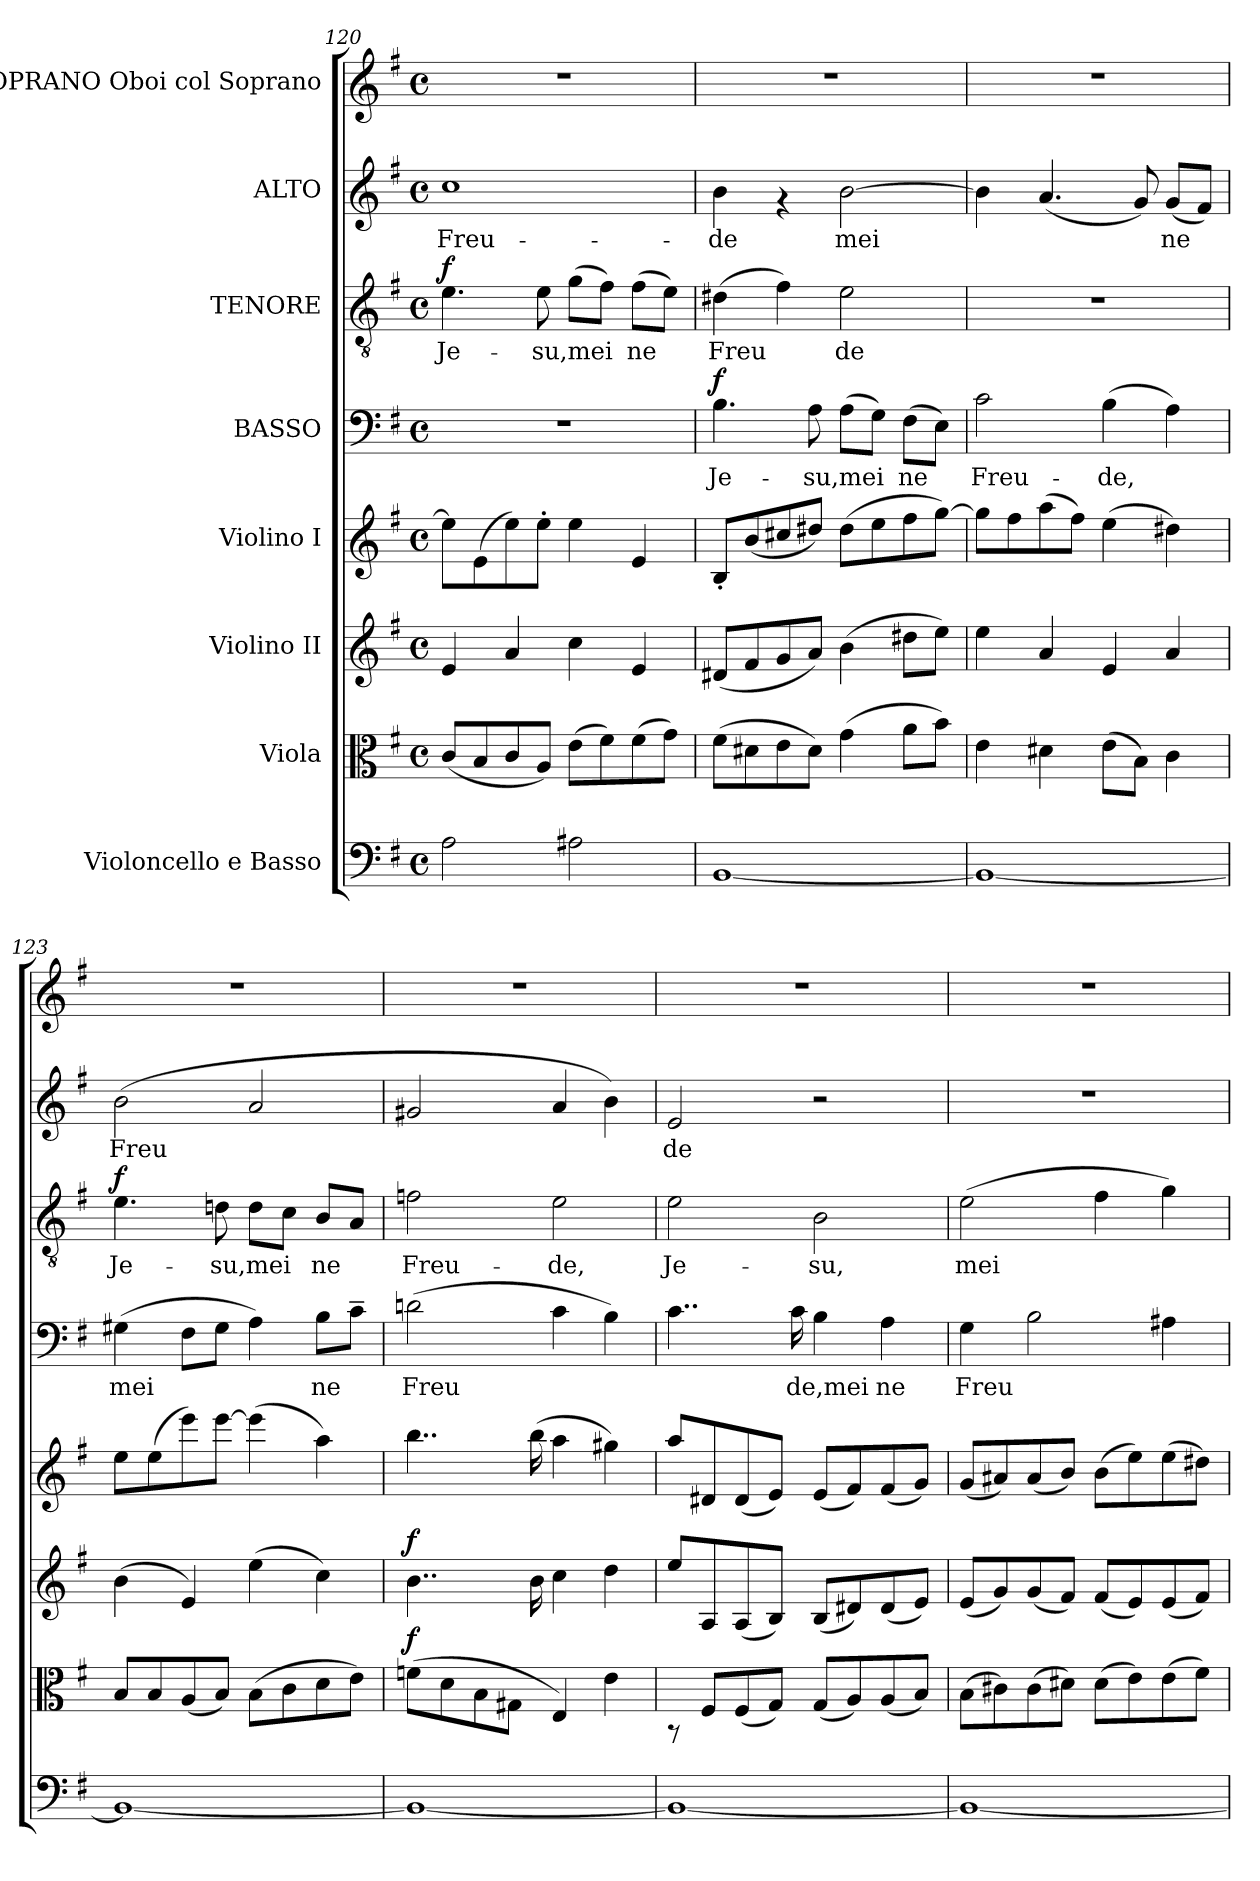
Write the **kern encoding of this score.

**kern	**kern	**dynam	**kern	**dynam	**kern	**kern	**text	**dynam	**kern	**text	**dynam	**kern	**text	**kern
*part8	*part7	*part7	*part6	*part6	*part5	*part4	*part4	*part4	*part3	*part3	*part3	*part2	*part2	*part1
*staff8	*staff7	*staff7	*staff6	*staff6	*staff5	*staff4	*staff4	*staff4	*staff3	*staff3	*staff3	*staff2	*staff2	*staff1
*I"Violoncello  e Basso	*I"Viola	*	*I"Violino II	*	*I"Violino I	*I"BASSO	*	*	*I"TENORE	*	*	*I"ALTO	*	*I"SOPRANO  Oboi col Soprano
*clefF4	*clefC3	*	*clefG2	*	*clefG2	*clefF4	*	*	*clefGv2	*	*	*clefG2	*	*clefG2
*k[f#]	*k[f#]	*	*k[f#]	*	*k[f#]	*k[f#]	*	*	*k[f#]	*	*	*k[f#]	*	*k[f#]
*G:	*G:	*	*G:	*	*G:	*G:	*	*	*G:	*	*	*G:	*	*G:
*M4/4	*M4/4	*	*M4/4	*	*M4/4	*M4/4	*	*	*M4/4	*	*	*M4/4	*	*M4/4
*met(c)	*met(c)	*	*met(c)	*	*met(c)	*met(c)	*	*	*met(c)	*	*	*met(c)	*	*met(c)
=120	=120	=120	=120	=120	=120	=120	=120	=120	=120	=120	=120	=120	=120	=120
!	!	!	!	!	!	!	!	!	!	!LO:LY:b:cj	!LO:DY:b	!	!LO:LY:b:cj	!
2A\	(<8c/L	.	4e/	.	8ee\L]	1r	.	.	4.e\	Je-	f	1cc	Freu-	1r
.	8B/	.	.	.	(>8e\	.	.	.	.	.	.	.	.	.
.	8c/	.	4a/	.	8ee\)	.	.	.	.	.	.	.	.	.
!	!	!	!	!	!	!	!	!	!	!LO:LY:b:cj	!	!	!	!
.	8A/J)	.	.	.	8ee'>\J	.	.	.	8e\	-su,mei-	.	.	.	.
!	!	!	!	!	!	!	!	!	!	!LO:LY:b:cj	!	!	!	!
2A#X\	(>8e\L	.	4cc\	.	4ee\	.	.	.	(>8g\L	--	.	.	.	.
!	!	!	!	!	!	!	!	!	!	!LO:LY:b:cj	!	!	!	!
.	8f#\)	.	.	.	.	.	.	.	8f#\J)	--	.	.	.	.
!	!	!	!	!	!	!	!	!	!	!LO:LY:b:cj	!	!	!	!
.	(>8f#\	.	4e/	.	4e/	.	.	.	(>8f#\L	-ne	.	.	.	.
!	!	!	!	!	!	!	!	!	!	!LO:LY:b:cj	!	!	!	!
.	8g\J)	.	.	.	.	.	.	.	8e\J)	.	.	.	.	.
=121	=121	=121	=121	=121	=121	=121	=121	=121	=121	=121	=121	=121	=121	=121
!	!	!	!	!	!	!	!LO:LY:b:cj	!LO:DY:b	!	!LO:LY:b:cj	!	!	!LO:LY:b:cj	!
[<1BB	(>8f#\L	.	(<8d#X/L	.	8B'</L	4.B\	Je-	f	(>4d#X\	Freu-	.	4b\	-de	1r
.	8d#X\	.	8f#/	.	(<8b/	.	.	.	.	.	.	.	.	.
!	!	!	!	!	!	!	!	!	!	!LO:LY:b:cj	!	!	!	!
.	8e\	.	8g/	.	8cc#X/	.	.	.	4f#\)	--	.	4rf	.	.
!	!	!	!	!	!	!	!LO:LY:b:cj	!	!	!	!	!	!	!
.	8d#\J)	.	8a/J)	.	8dd#X/J)	8A\	-su,mei-	.	.	.	.	.	.	.
!	!	!	!	!	!	!	!LO:LY:b:cj	!	!	!LO:LY:b:cj	!	!	!LO:LY:b:cj	!
.	(>4g\	.	(>4b\	.	(>8dd#\L	(>8A\L	--	.	2e\	-de	.	[>2b\	mei-	.
!	!	!	!	!	!	!	!LO:LY:b:cj	!	!	!	!	!	!	!
.	.	.	.	.	8ee\	8G\J)	--	.	.	.	.	.	.	.
!	!	!	!	!	!	!	!LO:LY:b:cj	!	!	!	!	!	!	!
.	8a\L	.	8dd#X\L	.	8ff#\	(>8F#\L	-ne	.	.	.	.	.	.	.
!	!	!	!	!	!	!	!LO:LY:b:cj	!	!	!	!	!	!	!
.	8b\J)	.	8ee\J)	.	[>8gg\J)	8E\J)	.	.	.	.	.	.	.	.
=122	=122	=122	=122	=122	=122	=122	=122	=122	=122	=122	=122	=122	=122	=122
!	!	!	!	!	!	!	!LO:LY:b:cj	!	!	!	!	!	!LO:LY:b:cj	!
1BB_>	4e\	.	4ee\	.	8gg\L]	2c\	Freu-	.	1r	.	.	4b\]	--	1r
.	.	.	.	.	8ff#\	.	.	.	.	.	.	.	.	.
!	!	!	!	!	!	!	!	!	!	!	!	!	!LO:LY:b:cj	!
.	4d#X\	.	4a/	.	(>8aa\	.	.	.	.	.	.	(<4.a/	--	.
.	.	.	.	.	8ff#\J)	.	.	.	.	.	.	.	.	.
!	!	!	!	!	!	!	!LO:LY:b:cj	!	!	!	!	!	!	!
.	(>8e\L	.	4e/	.	(>4ee\	(>4B\	-de,	.	.	.	.	.	.	.
!	!	!	!	!	!	!	!	!	!	!	!	!	!LO:LY:b:cj	!
.	8B\J)	.	.	.	.	.	.	.	.	.	.	8g/)	--	.
!	!	!	!	!	!	!	!LO:LY:b:cj	!	!	!	!	!	!LO:LY:b:cj	!
.	4c\	.	4a/	.	4dd#X\)	4A\)	.	.	.	.	.	(<8g/L	-ne	.
!	!	!	!	!	!	!	!	!	!	!	!	!	!LO:LY:b:cj	!
.	.	.	.	.	.	.	.	.	.	.	.	8f#/J)	.	.
!!LO:PB:g=z
=123	=123	=123	=123	=123	=123	=123	=123	=123	=123	=123	=123	=123	=123	=123
!	!	!	!	!	!	!	!LO:LY:b:cj	!	!	!LO:LY:b:cj	!LO:DY:b	!	!LO:LY:b:cj	!
1BB_<	8B/L	.	(>4b\	.	8ee\L	(>4G#X\	mei-	.	4.e\	Je-	f	(>2b\	Freu-	1r
.	8B/	.	.	.	(>8ee\	.	.	.	.	.	.	.	.	.
!	!	!	!	!	!	!	!LO:LY:b:cj	!	!	!	!	!	!	!
.	(<8A/	.	4e/)	.	8eee\)	8F#\L	--	.	.	.	.	.	.	.
!	!	!	!	!	!	!	!LO:LY:b:cj	!	!	!LO:LY:b:cj	!	!	!	!
.	8B/J)	.	.	.	[<8eee\J	8G#\J	--	.	8dn\	-su,mei-	.	.	.	.
!	!	!	!	!	!	!	!LO:LY:b:cj	!	!	!LO:LY:b:cj	!	!	!LO:LY:b:cj	!
.	(>8B\L	.	(>4ee\	.	(>4eee\]	4A\)	--	.	8d\L	--	.	2a/	-	.
!	!	!	!	!	!	!	!	!	!	!LO:LY:b:cj	!	!	!	!
.	8c\	.	.	.	.	.	.	.	8c\J	--	.	.	.	.
!	!	!	!	!	!	!	!LO:LY:b:cj	!	!	!LO:LY:b:cj	!	!	!	!
.	8d\	.	4cc\)	.	4aa\)	8B\L	-ne	.	8B/L	-ne	.	.	.	.
!	!	!	!	!	!	!	!LO:LY:b:cj	!	!	!LO:LY:b:cj	!	!	!	!
.	8e\J)	.	.	.	.	8c~>\J	.	.	8A/J	.	.	.	.	.
=124	=124	=124	=124	=124	=124	=124	=124	=124	=124	=124	=124	=124	=124	=124
!	!	!LO:DY:a	!	!LO:DY:a	!	!	!LO:LY:b:cj	!	!	!LO:LY:b:cj	!	!	!	!
1BB_<	(>8fn\L	f	4..b\	f	4..bb\	(>2dn\	Freu-	.	2fn\	Freu-	.	2g#X/	.	1r
.	8d\	.	.	.	.	.	.	.	.	.	.	.	.	.
.	8B\	.	.	.	.	.	.	.	.	.	.	.	.	.
.	8G#X\J	.	.	.	.	.	.	.	.	.	.	.	.	.
.	.	.	16b\	.	(<16bb\	.	.	.	.	.	.	.	.	.
!	!	!	!	!	!	!	!LO:LY:b:cj	!	!	!LO:LY:b:cj	!	!	!	!
.	4E/)	.	4cc\	.	4aa\	4c\	-	.	2e\	-de,	.	4a/	.	.
!	!	!	!	!	!	!	!LO:LY:b:cj	!	!	!	!	!	!	!
.	4e\	.	4dd\	.	4gg#X\)	4B\)	.	.	.	.	.	4b\)	.	.
=125	=125	=125	=125	=125	=125	=125	=125	=125	=125	=125	=125	=125	=125	=125
!	!	!	!	!	!	!	!LO:LY:b:cj	!	!	!LO:LY:b:cj	!	!	!LO:LY:b:cj	!
1BB_<	8rAA	.	8ee/L	.	8aa/L	4..c\	-	.	2e\	Je-	.	2e/	de	1r
.	8F#/L	.	8A/	.	8d#X/	.	.	.	.	.	.	.	.	.
.	(<8F#/	.	(>8A/	.	(<8d#/	.	.	.	.	.	.	.	.	.
.	8G/J)	.	8B/J)	.	8e/J)	.	.	.	.	.	.	.	.	.
!	!	!	!	!	!	!	!LO:LY:b:cj	!	!	!	!	!	!	!
.	.	.	.	.	.	16c\	-de,mei-	.	.	.	.	.	.	.
!	!	!	!	!	!	!	!LO:LY:b:cj	!	!	!LO:LY:b:cj	!	!	!	!
.	(<8G/L	.	(<8B/L	.	(<8e/L	4B\	--	.	2B\	-su,	.	2r	.	.
.	8A/)	.	8d#X/)	.	8f#/)	.	.	.	.	.	.	.	.	.
!	!	!	!	!	!	!	!LO:LY:b:cj	!	!	!	!	!	!	!
.	(<8A/	.	(<8d#/	.	(<8f#/	4A\	-ne	.	.	.	.	.	.	.
.	8B/J)	.	8e/J)	.	8g/J)	.	.	.	.	.	.	.	.	.
=126	=126	=126	=126	=126	=126	=126	=126	=126	=126	=126	=126	=126	=126	=126
!	!	!	!	!	!	!	!LO:LY:b:cj	!	!	!LO:LY:b:cj	!	!	!	!
1BB_<	(>8B\L	.	(<8e/L	.	(<8g/L	4G\	Freu-	.	(>2e\	mei-	.	1r	.	1r
.	8c#X\)	.	8g/)	.	8a#X/)	.	.	.	.	.	.	.	.	.
!	!	!	!	!	!	!	!LO:LY:b:cj	!	!	!	!	!	!	!
.	(>8c#\	.	(<8g/	.	(<8a#/	2B\	-	.	.	.	.	.	.	.
.	8d#X\J)	.	8f#/J)	.	8b/J)	.	.	.	.	.	.	.	.	.
!	!	!	!	!	!	!	!	!	!	!LO:LY:b:cj	!	!	!	!
.	(>8d#\L	.	(<8f#/L	.	(>8b\L	.	.	.	4f#\	-	.	.	.	.
.	8e\)	.	8e/)	.	8ee\)	.	.	.	.	.	.	.	.	.
!	!	!	!	!	!	!	!LO:LY:b:cj	!	!	!LO:LY:b:cj	!	!	!	!
.	(>8e\	.	(<8e/	.	(>8ee\	4A#X\	.	.	4g\)	.	.	.	.	.
.	8f#\J)	.	8f#/J)	.	8dd#X\J)	.	.	.	.	.	.	.	.	.
=	=	=	=	=	=	=	=	=	=	=	=	=	=	=
*-	*-	*-	*-	*-	*-	*-	*-	*-	*-	*-	*-	*-	*-	*-
